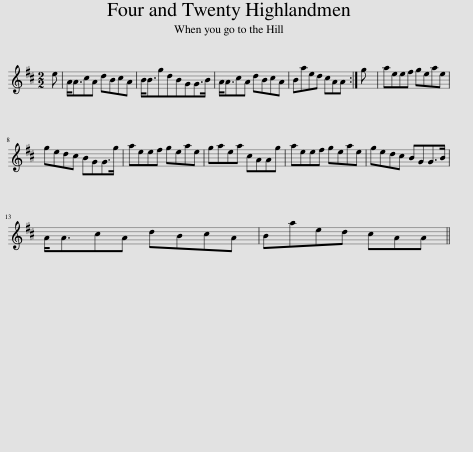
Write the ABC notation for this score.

X:1
L:1/8
M:2/2
I:linebreak $
K:D
V:1 treble
V:1
 e | A<AcA dBcA | B<BgdBGG>B | A<AcA dBcA | Baed cAA :| %5
 g | aeef geae |$ gedc BGG>g | aeef geae | gaea cAAg | %10
 aeef geae | gedc BGG>B |$ A<AcA dBcA | Baed cAA || %14
